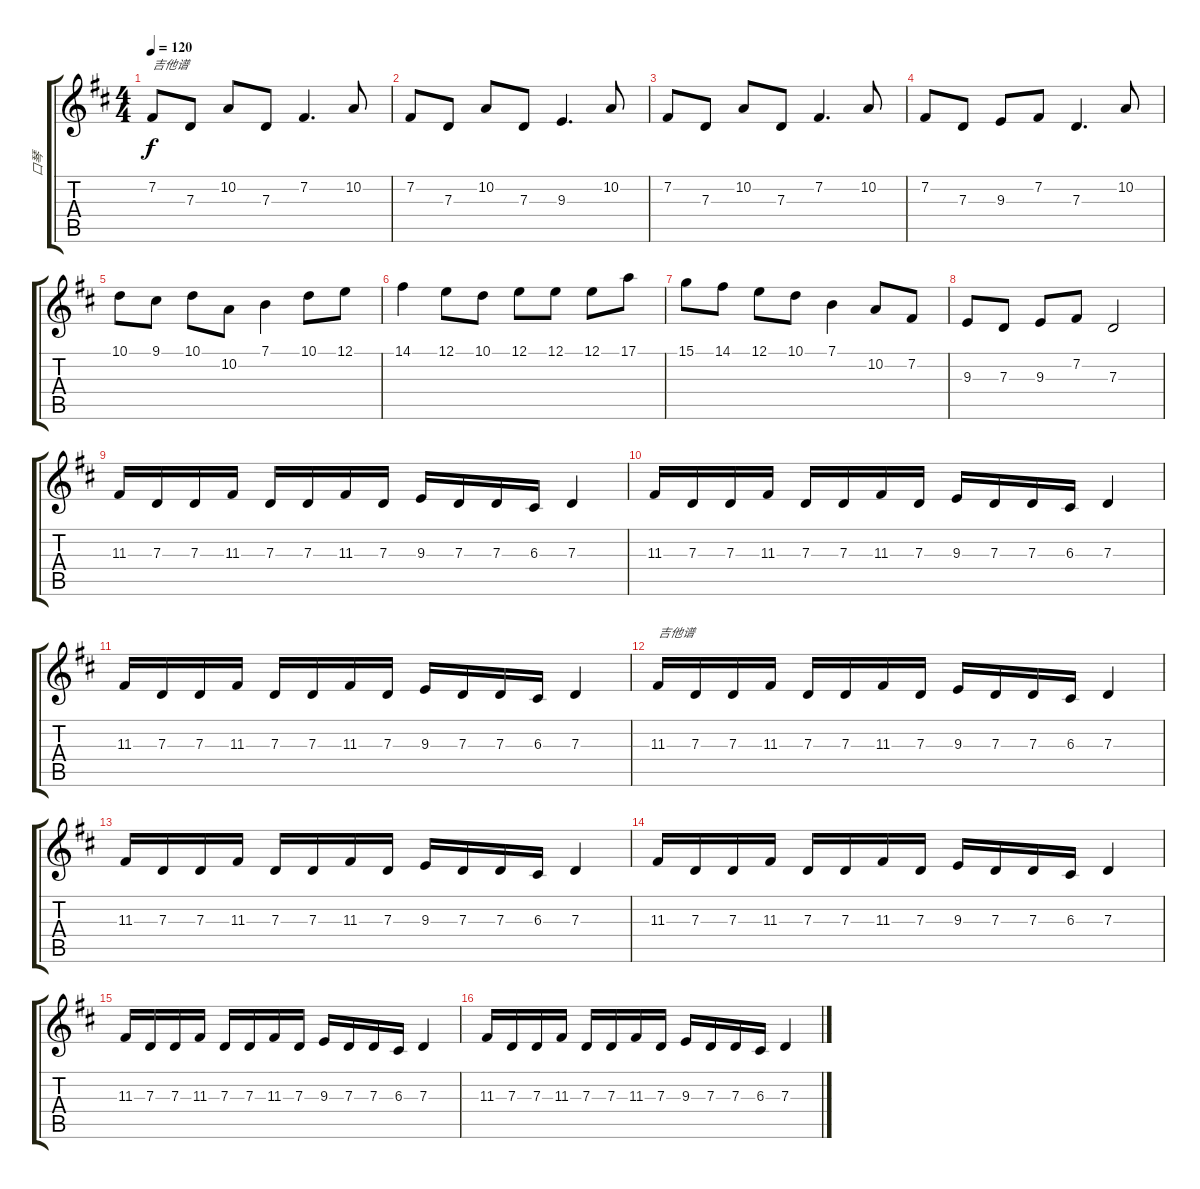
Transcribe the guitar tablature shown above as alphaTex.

\track ("口琴" "口琴") {instrument harmonica}
\staff {score tabs}
\tuning (E4 B3 G3 D3 A2 E2) {hide}
\ts (4 4)
\tempo 120
\clef g2
\ks d
7.2.8{txt "吉他谱" dy f} 7.3.8 10.2.8 7.3.8 7.2.4{d} 10.2.8 |
7.2.8 7.3.8 10.2.8 7.3.8 9.3.4{d} 10.2.8 |
7.2.8 7.3.8 10.2.8 7.3.8 7.2.4{d} 10.2.8 |
7.2.8 7.3.8 9.3.8 7.2.8 7.3.4{d} 10.2.8 |
10.1.8 9.1.8 10.1.8 10.2.8 7.1.4 10.1.8 12.1.8 |
14.1.4 12.1.8 10.1.8 12.1.8 12.1.8 12.1.8 17.1.8 |
15.1.8 14.1.8 12.1.8 10.1.8 7.1.4 10.2.8 7.2.8 |
9.3.8 7.3.8 9.3.8 7.2.8 7.3.2 |
11.3.16 7.3.16 7.3.16 11.3.16 7.3.16 7.3.16 11.3.16 7.3.16 9.3.16 7.3.16 7.3.16 6.3.16 7.3.4 |
11.3.16 7.3.16 7.3.16 11.3.16 7.3.16 7.3.16 11.3.16 7.3.16 9.3.16 7.3.16 7.3.16 6.3.16 7.3.4 |
11.3.16 7.3.16 7.3.16 11.3.16 7.3.16 7.3.16 11.3.16 7.3.16 9.3.16 7.3.16 7.3.16 6.3.16 7.3.4 |
11.3.16{txt "吉他谱"} 7.3.16 7.3.16 11.3.16 7.3.16 7.3.16 11.3.16 7.3.16 9.3.16 7.3.16 7.3.16 6.3.16 7.3.4 |
11.3.16 7.3.16 7.3.16 11.3.16 7.3.16 7.3.16 11.3.16 7.3.16 9.3.16 7.3.16 7.3.16 6.3.16 7.3.4 |
11.3.16 7.3.16 7.3.16 11.3.16 7.3.16 7.3.16 11.3.16 7.3.16 9.3.16 7.3.16 7.3.16 6.3.16 7.3.4 |
11.3.16 7.3.16 7.3.16 11.3.16 7.3.16 7.3.16 11.3.16 7.3.16 9.3.16 7.3.16 7.3.16 6.3.16 7.3.4 |
11.3.16 7.3.16 7.3.16 11.3.16 7.3.16 7.3.16 11.3.16 7.3.16 9.3.16 7.3.16 7.3.16 6.3.16 7.3.4
